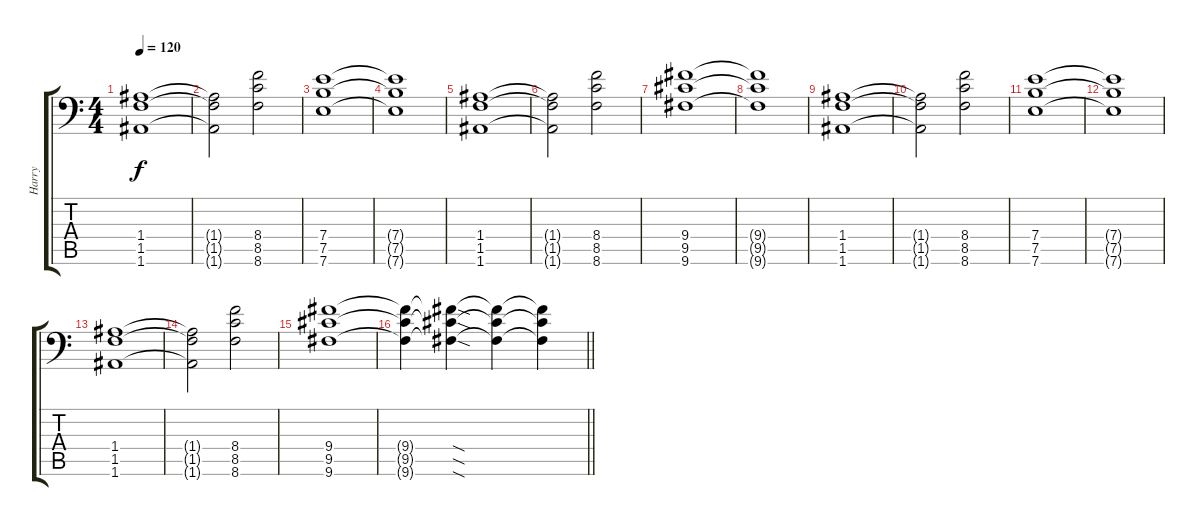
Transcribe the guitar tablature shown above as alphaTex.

\track ("Harry" "Harry") {instrument distortionguitar}
\staff {score tabs}
\tuning (B3 Gb3 D3 A2 E2 A1) {hide}
\ts (4 4)
\section ("" "")
\tempo 120
\clef f4
\ks c
(1.4 1.5 1.6).1{dy f} |
(1.4{t} 1.5{t} 1.6{t}).2 (8.4 8.5 8.6).2 |
(7.4 7.5 7.6).1 |
(7.4{t} 7.5{t} 7.6{t}).1 |
(1.4 1.5 1.6).1 |
(1.4{t} 1.5{t} 1.6{t}).2 (8.4 8.5 8.6).2 |
(9.4 9.5 9.6).1 |
(9.4{t} 9.5{t} 9.6{t}).1 |
(1.4 1.5 1.6).1 |
(1.4{t} 1.5{t} 1.6{t}).2 (8.4 8.5 8.6).2 |
(7.4 7.5 7.6).1 |
(7.4{t} 7.5{t} 7.6{t}).1 |
(1.4 1.5 1.6).1 |
(1.4{t} 1.5{t} 1.6{t}).2 (8.4 8.5 8.6).2 |
(9.4 9.5 9.6).1 |
\barLineRight lightlight
(9.4{t} 9.5{t} 9.6{t}).4 (9.4{sod t} 9.5{sod t} 9.6{sod t}).4 (9.4{t} 9.5{t} 9.6{t}).4 (9.4{t} 9.5{t} 9.6{t}).4
